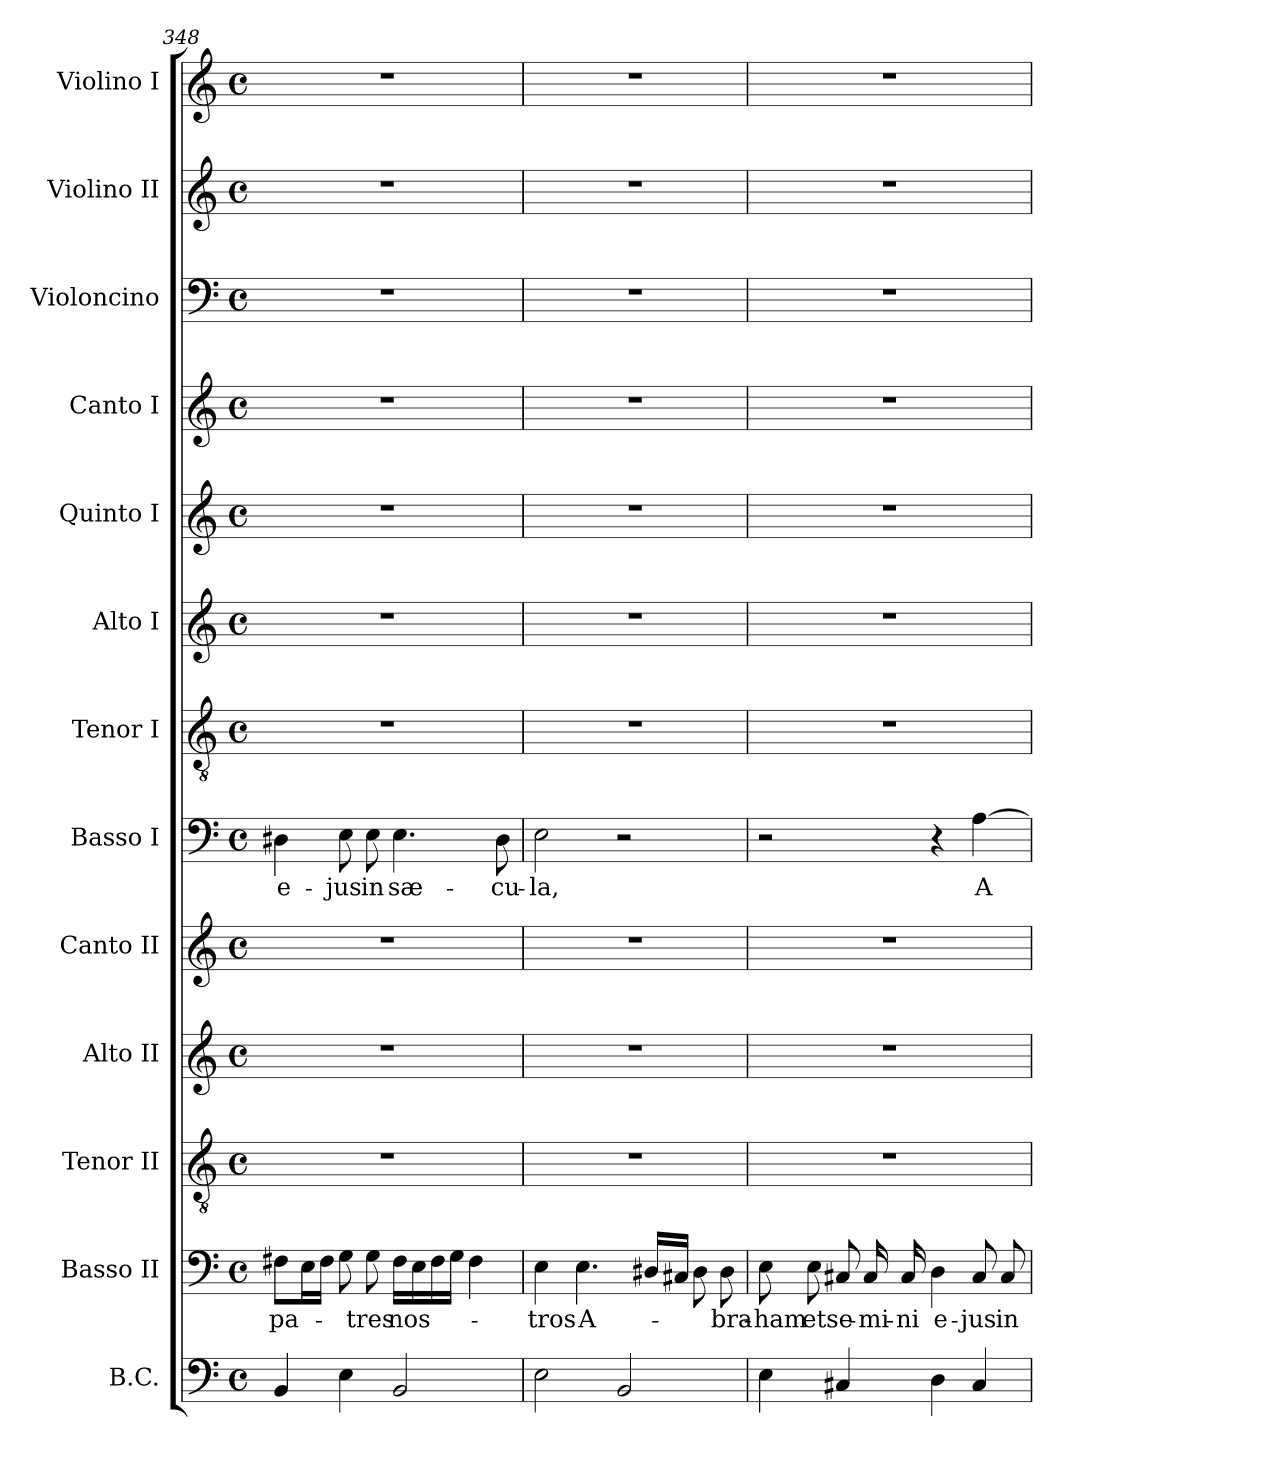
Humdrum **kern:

**kern	**kern	**text	**kern	**kern	**kern	**kern	**text	**kern	**kern	**kern	**kern	**kern	**kern	**kern
*part13	*part12	*part12	*part11	*part10	*part9	*part8	*part8	*part7	*part6	*part5	*part4	*part3	*part2	*part1
*staff13	*staff12	*staff12	*staff11	*staff10	*staff9	*staff8	*staff8	*staff7	*staff6	*staff5	*staff4	*staff3	*staff2	*staff1
*I"B.C.	*I"Basso II	*	*I"Tenor II	*I"Alto II	*I"Canto II	*I"Basso I	*	*I"Tenor I	*I"Alto I	*I"Quinto I	*I"Canto I	*I"Violoncino	*I"Violino II	*I"Violino I
*I'BC	*I'B 2	*	*I'T 2	*I'A 2	*I'C 2	*I'B 1	*	*I'T 1	*I'A 1	*I'Q 1	*I'C 1	*	*I'Vln. II	*I'Vln. I
*clefF4	*clefF4	*	*clefGv2	*clefG2	*clefG2	*clefF4	*	*clefGv2	*clefG2	*clefG2	*clefG2	*clefF4	*clefG2	*clefG2
*k[]	*k[]	*	*k[]	*k[]	*k[]	*k[]	*	*k[]	*k[]	*k[]	*k[]	*k[]	*k[]	*k[]
*C:	*C:	*	*C:	*C:	*C:	*C:	*	*C:	*C:	*C:	*C:	*C:	*C:	*C:
*M4/4	*M4/4	*	*M4/4	*M4/4	*M4/4	*M4/4	*	*M4/4	*M4/4	*M4/4	*M4/4	*M4/4	*M4/4	*M4/4
*met(c)	*met(c)	*	*met(c)	*met(c)	*met(c)	*met(c)	*	*met(c)	*met(c)	*met(c)	*met(c)	*met(c)	*met(c)	*met(c)
=348	=348	=348	=348	=348	=348	=348	=348	=348	=348	=348	=348	=348	=348	=348
!	!	!LO:LY:b	!	!	!	!	!	!	!	!	!	!	!	!
!	!	!	!	!	!	!	!LO:LY:b	!	!	!	!	!	!	!
4BB/	8F#X\L	pa-	1r	1r	1r	4D#X\	e-	1r	1r	1r	1r	1r	1r	1r
.	16E\L	.	.	.	.	.	.	.	.	.	.	.	.	.
.	16F#\JJ	.	.	.	.	.	.	.	.	.	.	.	.	.
!	!	!	!	!	!	!	!LO:LY:b	!	!	!	!	!	!	!
4E\	8G\	.	.	.	.	8E\	-jus	.	.	.	.	.	.	.
!	!	!LO:LY:b	!	!	!	!	!	!	!	!	!	!	!	!
!	!	!	!	!	!	!	!LO:LY:b	!	!	!	!	!	!	!
.	8G\	-tres	.	.	.	8E\	in	.	.	.	.	.	.	.
!	!	!LO:LY:b	!	!	!	!	!	!	!	!	!	!	!	!
!	!	!	!	!	!	!	!LO:LY:b	!	!	!	!	!	!	!
2BB/	16F#\LL	nos-	.	.	.	4.E\	sæ-	.	.	.	.	.	.	.
.	16E\	.	.	.	.	.	.	.	.	.	.	.	.	.
.	16F#\	.	.	.	.	.	.	.	.	.	.	.	.	.
.	16G\JJ	.	.	.	.	.	.	.	.	.	.	.	.	.
.	4F#\	.	.	.	.	.	.	.	.	.	.	.	.	.
!	!	!	!	!	!	!	!LO:LY:b	!	!	!	!	!	!	!
.	.	.	.	.	.	8D#\	-cu-	.	.	.	.	.	.	.
=349	=349	=349	=349	=349	=349	=349	=349	=349	=349	=349	=349	=349	=349	=349
!	!	!LO:LY:b	!	!	!	!	!	!	!	!	!	!	!	!
!	!	!	!	!	!	!	!LO:LY:b	!	!	!	!	!	!	!
2E\	4E\	-tros	1r	1r	1r	2E\	-la,	1r	1r	1r	1r	1r	1r	1r
!	!	!LO:LY:b	!	!	!	!	!	!	!	!	!	!	!	!
.	4.E\	A-	.	.	.	.	.	.	.	.	.	.	.	.
2BB/	.	.	.	.	.	2r	.	.	.	.	.	.	.	.
.	16D#X/LL	.	.	.	.	.	.	.	.	.	.	.	.	.
.	16C#X/JJ	.	.	.	.	.	.	.	.	.	.	.	.	.
.	8D#\	.	.	.	.	.	.	.	.	.	.	.	.	.
!	!	!LO:LY:b	!	!	!	!	!	!	!	!	!	!	!	!
.	8D#\	-bra-	.	.	.	.	.	.	.	.	.	.	.	.
!!LO:LB:g=z
=350	=350	=350	=350	=350	=350	=350	=350	=350	=350	=350	=350	=350	=350	=350
!	!	!LO:LY:b	!	!	!	!	!	!	!	!	!	!	!	!
4E\	8E\	-ham	1r	1r	1r	2r	.	1r	1r	1r	1r	1r	1r	1r
!	!	!LO:LY:b	!	!	!	!	!	!	!	!	!	!	!	!
.	8E\	et	.	.	.	.	.	.	.	.	.	.	.	.
!	!	!LO:LY:b	!	!	!	!	!	!	!	!	!	!	!	!
4C#X/	8C#X/	se-	.	.	.	.	.	.	.	.	.	.	.	.
!	!	!LO:LY:b	!	!	!	!	!	!	!	!	!	!	!	!
.	16C#/	-mi-	.	.	.	.	.	.	.	.	.	.	.	.
!	!	!LO:LY:b	!	!	!	!	!	!	!	!	!	!	!	!
.	16C#/	-ni	.	.	.	.	.	.	.	.	.	.	.	.
!	!	!LO:LY:b	!	!	!	!	!	!	!	!	!	!	!	!
4D\	4D\	e-	.	.	.	4r	.	.	.	.	.	.	.	.
!	!	!LO:LY:b	!	!	!	!	!	!	!	!	!	!	!	!
!	!	!	!	!	!	!	!LO:LY:b	!	!	!	!	!	!	!
4C#/	8C#/	-jus	.	.	.	[4A\	A-	.	.	.	.	.	.	.
!	!	!LO:LY:b	!	!	!	!	!	!	!	!	!	!	!	!
.	8C#/	in	.	.	.	.	.	.	.	.	.	.	.	.
=	=	=	=	=	=	=	=	=	=	=	=	=	=	=
*-	*-	*-	*-	*-	*-	*-	*-	*-	*-	*-	*-	*-	*-	*-
